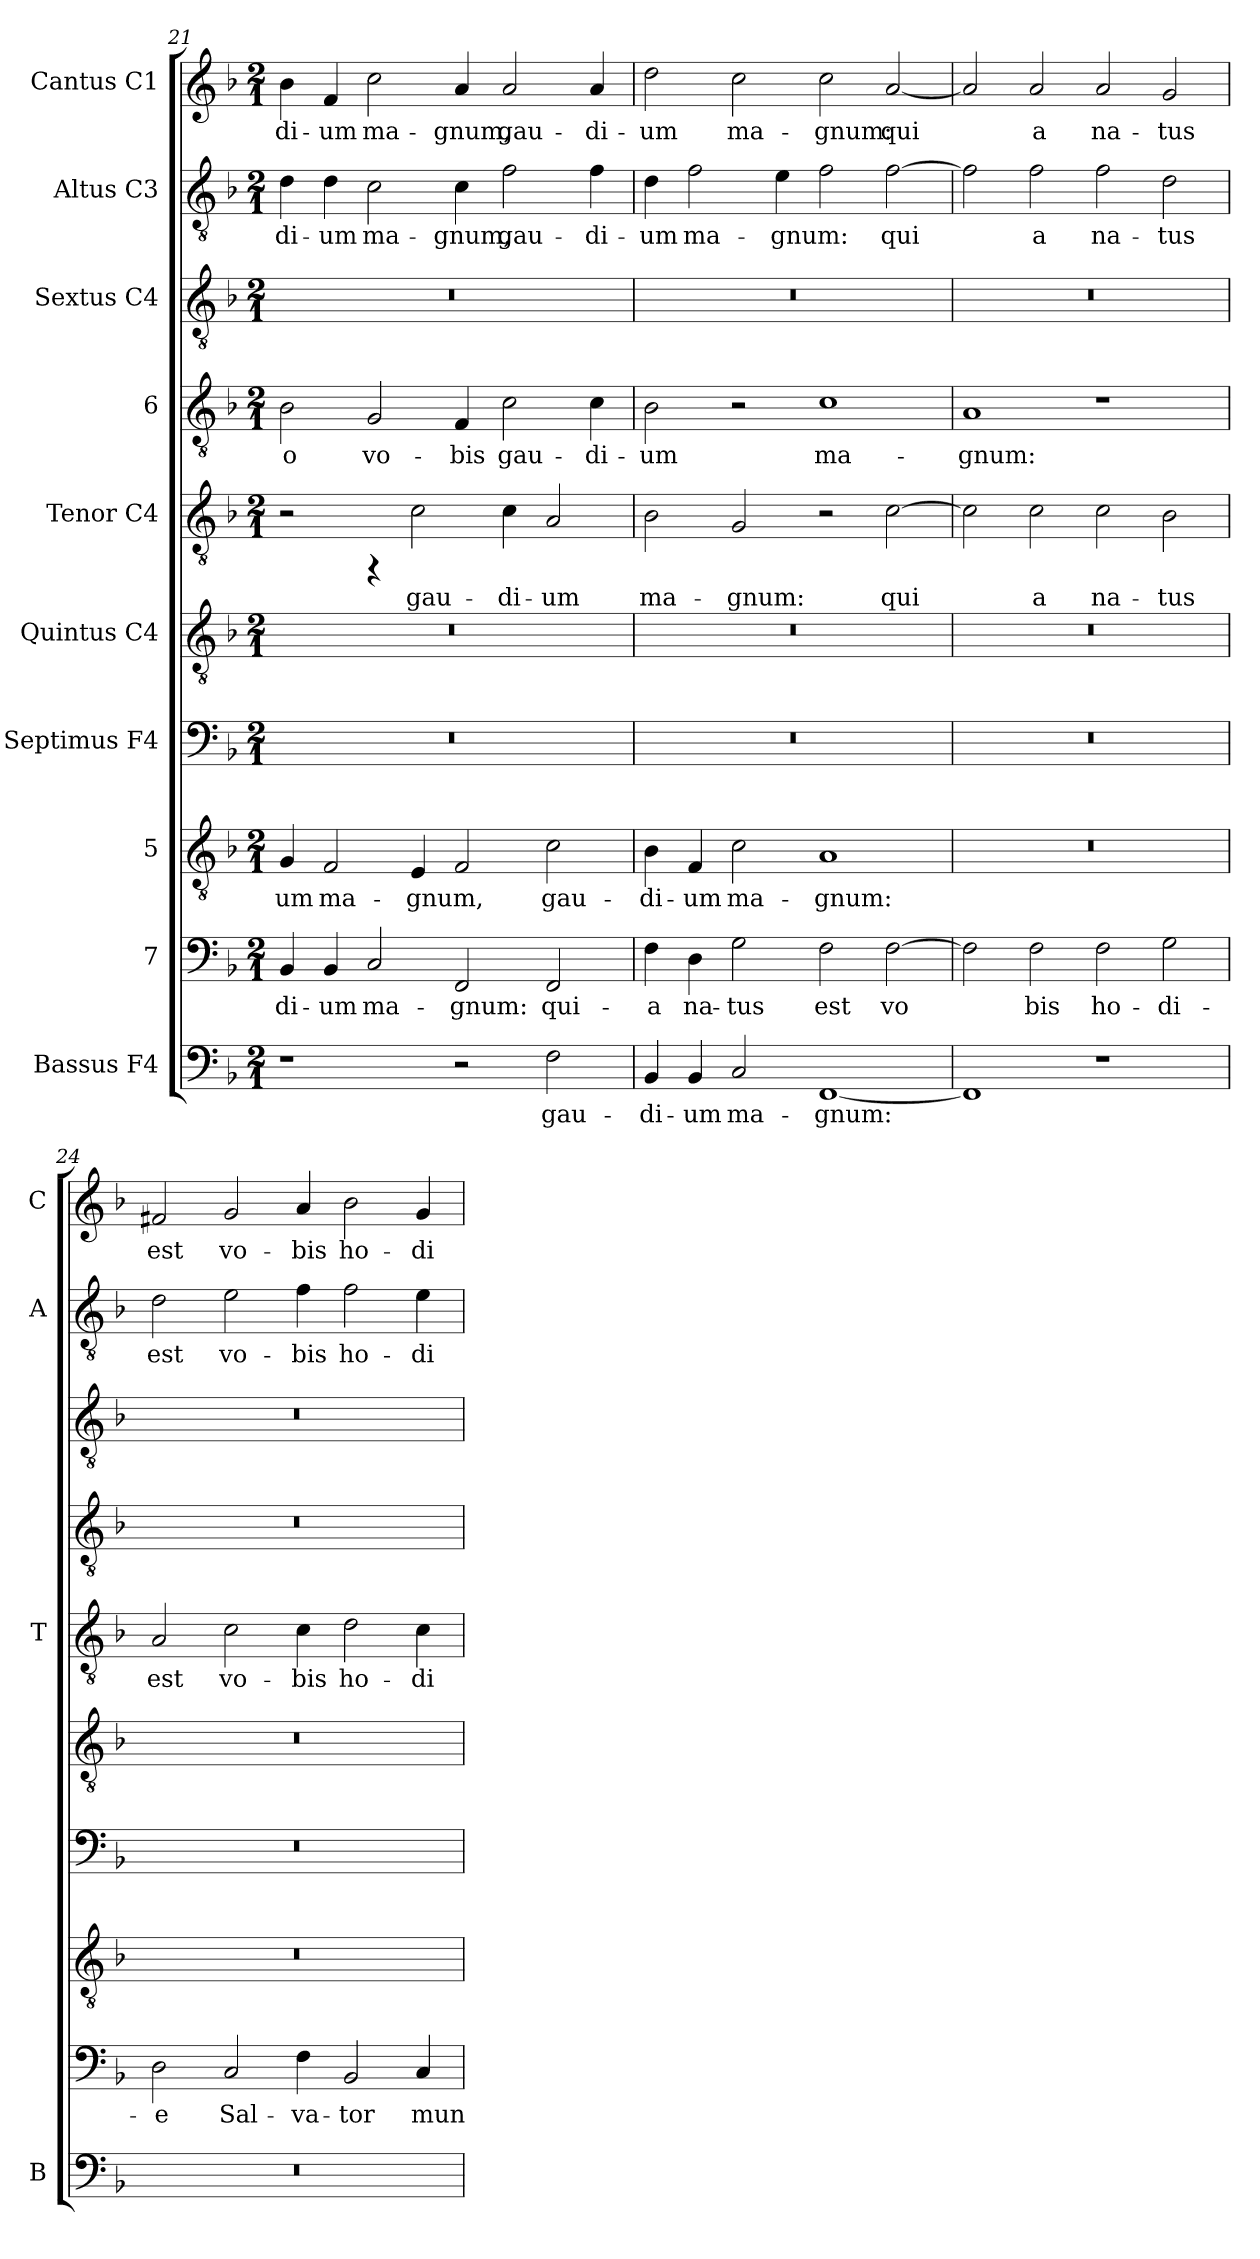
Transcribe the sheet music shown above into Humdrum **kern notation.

**kern	**text	**kern	**text	**kern	**text	**kern	**kern	**kern	**text	**kern	**text	**kern	**kern	**text	**kern	**text
*part10	*part10	*part9	*part9	*part8	*part8	*part7	*part6	*part5	*part5	*part4	*part4	*part3	*part2	*part2	*part1	*part1
*staff10	*staff10	*staff9	*staff9	*staff8	*staff8	*staff7	*staff6	*staff5	*staff5	*staff4	*staff4	*staff3	*staff2	*staff2	*staff1	*staff1
*I"Bassus  F4	*	*I"7	*	*I"5	*	*I"Septimus  F4	*I"Quintus  C4	*I"Tenor  C4	*	*I"6	*	*I"Sextus  C4	*I"Altus  C3	*	*I"Cantus  C1	*
*I'B	*	*	*	*	*	*	*	*I'T	*	*	*	*	*I'A	*	*I'C	*
!!LO:PB:g=z
*clefF4	*	*clefF4	*	*clefGv2	*	*clefF4	*clefGv2	*clefGv2	*	*clefGv2	*	*clefGv2	*clefGv2	*	*clefG2	*
*k[b-]	*	*k[b-]	*	*k[b-]	*	*k[b-]	*k[b-]	*k[b-]	*	*k[b-]	*	*k[b-]	*k[b-]	*	*k[b-]	*
*F:	*	*F:	*	*F:	*	*F:	*F:	*F:	*	*F:	*	*F:	*F:	*	*F:	*
*M2/1	*	*M2/1	*	*M2/1	*	*M2/1	*M2/1	*M2/1	*	*M2/1	*	*M2/1	*M2/1	*	*M2/1	*
=21	=21	=21	=21	=21	=21	=21	=21	=21	=21	=21	=21	=21	=21	=21	=21	=21
!	!	!	!LO:LY:b:cj	!	!LO:LY:b:cj	!	!	!	!	!	!LO:LY:b:cj	!	!	!LO:LY:b:cj	!	!LO:LY:b:cj
1r	.	4BB-/	-di-	4G/	-um	0r	0r	2r	.	2B-\	-o	0r	4d\	-di-	4b-\	-di-
!	!	!	!LO:LY:b:cj	!	!LO:LY:b:cj	!	!	!	!	!	!	!	!	!LO:LY:b:cj	!	!LO:LY:b:cj
.	.	4BB-/	-um	2F/	ma-	.	.	.	.	.	.	.	4d\	-um	4f/	-um
!	!	!	!LO:LY:b:cj	!	!	!	!	!	!	!	!LO:LY:b:cj	!	!	!LO:LY:b:cj	!	!LO:LY:b:cj
.	.	2C/	ma-	.	.	.	.	4rFF	.	2G/	vo-	.	2c\	ma-	2cc\	ma-
!	!	!	!	!	!LO:LY:b:cj	!	!	!	!LO:LY:b:cj	!	!	!	!	!	!	!
.	.	.	.	4E/	-gnum,	.	.	2c\	gau-	.	.	.	.	.	.	.
!	!	!	!LO:LY:b:cj	!	!LO:LY:b:cj	!	!	!	!	!	!LO:LY:b:cj	!	!	!LO:LY:b:cj	!	!LO:LY:b:cj
2r	.	2FF/	-gnum:	2F/	.	.	.	.	.	4F/	-bis	.	4c\	-gnum,	4a/	-gnum,
!	!	!	!	!	!	!	!	!	!LO:LY:b:cj	!	!LO:LY:b:cj	!	!	!LO:LY:b:cj	!	!LO:LY:b:cj
.	.	.	.	.	.	.	.	4c\	-di-	2c\	gau-	.	2f\	gau-	2a/	gau-
!	!LO:LY:b:cj	!	!LO:LY:b:cj	!	!LO:LY:b:cj	!	!	!	!LO:LY:b:cj	!	!	!	!	!	!	!
2F\	gau-	2FF/	qui-	2c\	gau-	.	.	2A/	-um	.	.	.	.	.	.	.
!	!	!	!	!	!	!	!	!	!	!	!LO:LY:b:cj	!	!	!LO:LY:b:cj	!	!LO:LY:b:cj
.	.	.	.	.	.	.	.	.	.	4c\	-di-	.	4f\	-di-	4a/	-di-
=22	=22	=22	=22	=22	=22	=22	=22	=22	=22	=22	=22	=22	=22	=22	=22	=22
!	!LO:LY:b:cj	!	!LO:LY:b:cj	!	!LO:LY:b:cj	!	!	!	!LO:LY:b:cj	!	!LO:LY:b:cj	!	!	!LO:LY:b:cj	!	!LO:LY:b:cj
4BB-/	-di-	4F\	-a	4B-\	-di-	0r	0r	2B-\	ma-	2B-\	-um	0r	4d\	-um	2dd\	-um
!	!LO:LY:b:cj	!	!LO:LY:b:cj	!	!LO:LY:b:cj	!	!	!	!	!	!	!	!	!LO:LY:b:cj	!	!
4BB-/	-um	4D\	na-	4F/	-um	.	.	.	.	.	.	.	2f\	ma-	.	.
!	!LO:LY:b:cj	!	!LO:LY:b:cj	!	!LO:LY:b:cj	!	!	!	!LO:LY:b:cj	!	!	!	!	!	!	!LO:LY:b:cj
2C/	ma-	2G\	-tus	2c\	ma-	.	.	2G/	-gnum:	2r	.	.	.	.	2cc\	ma-
!	!	!	!	!	!	!	!	!	!	!	!	!	!	!LO:LY:b:cj	!	!
.	.	.	.	.	.	.	.	.	.	.	.	.	4e\	-gnum:	.	.
!	!LO:LY:b:cj	!	!LO:LY:b:cj	!	!LO:LY:b:cj	!	!	!	!	!	!LO:LY:b:cj	!	!	!LO:LY:b:cj	!	!LO:LY:b:cj
[<1FF	-gnum:	2F\	est	1A	-gnum:	.	.	2r	.	1c	ma-	.	2f\	.	2cc\	-gnum:
!	!	!	!LO:LY:b:cj	!	!	!	!	!	!LO:LY:b:cj	!	!	!	!	!LO:LY:b:cj	!	!LO:LY:b:cj
.	.	[>2F\	vo-	.	.	.	.	[>2c\	qui-	.	.	.	[>2f\	qui-	[<2a/	qui-
=23	=23	=23	=23	=23	=23	=23	=23	=23	=23	=23	=23	=23	=23	=23	=23	=23
!	!LO:LY:b:cj	!	!LO:LY:b:cj	!	!	!	!	!	!LO:LY:b:cj	!	!LO:LY:b:cj	!	!	!LO:LY:b:cj	!	!LO:LY:b:cj
1FF]	.	2F\]	--	0r	.	0r	0r	2c\]	--	1A	-gnum:	0r	2f\]	--	2a/]	--
!	!	!	!LO:LY:b:cj	!	!	!	!	!	!LO:LY:b:cj	!	!	!	!	!LO:LY:b:cj	!	!LO:LY:b:cj
.	.	2F\	-bis	.	.	.	.	2c\	-a	.	.	.	2f\	-a	2a/	-a
!	!	!	!LO:LY:b:cj	!	!	!	!	!	!LO:LY:b:cj	!	!	!	!	!LO:LY:b:cj	!	!LO:LY:b:cj
1r	.	2F\	ho-	.	.	.	.	2c\	na-	1r	.	.	2f\	na-	2a/	na-
!	!	!	!LO:LY:b:cj	!	!	!	!	!	!LO:LY:b:cj	!	!	!	!	!LO:LY:b:cj	!	!LO:LY:b:cj
.	.	2G\	-di-	.	.	.	.	2B-\	-tus	.	.	.	2d\	-tus	2g/	-tus
=24	=24	=24	=24	=24	=24	=24	=24	=24	=24	=24	=24	=24	=24	=24	=24	=24
!	!	!	!LO:LY:b:cj	!	!	!	!	!	!LO:LY:b:cj	!	!	!	!	!LO:LY:b:cj	!	!LO:LY:b:cj
0r	.	2D\	-e	0r	.	0r	0r	2A/	est	0r	.	0r	2d\	est	2f#X/	est
!	!	!	!LO:LY:b:cj	!	!	!	!	!	!LO:LY:b:cj	!	!	!	!	!LO:LY:b:cj	!	!LO:LY:b:cj
.	.	2C/	Sal-	.	.	.	.	2c\	vo-	.	.	.	2e\	vo-	2g/	vo-
!	!	!	!LO:LY:b:cj	!	!	!	!	!	!LO:LY:b:cj	!	!	!	!	!LO:LY:b:cj	!	!LO:LY:b:cj
.	.	4F\	-va-	.	.	.	.	4c\	-bis	.	.	.	4f\	-bis	4a/	-bis
!	!	!	!LO:LY:b:cj	!	!	!	!	!	!LO:LY:b:cj	!	!	!	!	!LO:LY:b:cj	!	!LO:LY:b:cj
.	.	2BB-/	-tor	.	.	.	.	2d\	ho-	.	.	.	2f\	ho-	2b-\	ho-
!	!	!	!LO:LY:b:cj	!	!	!	!	!	!LO:LY:b:cj	!	!	!	!	!LO:LY:b:cj	!	!LO:LY:b:cj
.	.	4C/	mun-	.	.	.	.	4c\	-di-	.	.	.	4e\	-di-	4g/	-di-
=	=	=	=	=	=	=	=	=	=	=	=	=	=	=	=	=
*-	*-	*-	*-	*-	*-	*-	*-	*-	*-	*-	*-	*-	*-	*-	*-	*-
